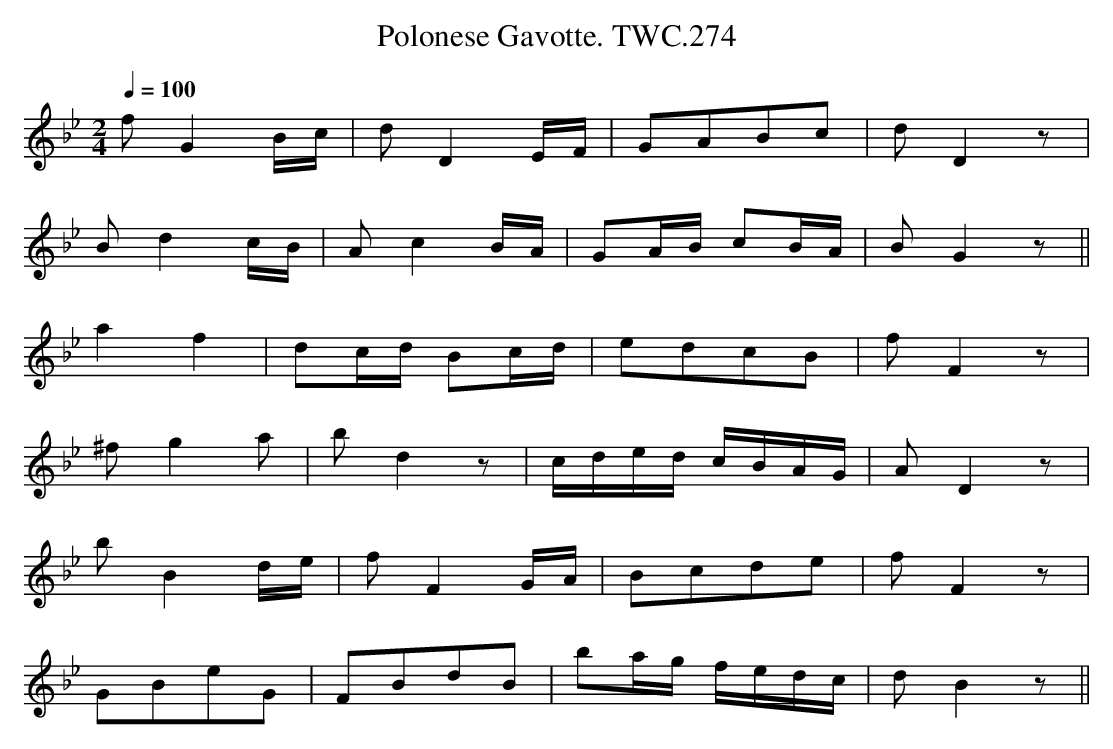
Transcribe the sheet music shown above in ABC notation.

X:1
T:Polonese Gavotte. TWC.274
M:2/4
L:1/8
Q:1/4=100
K:Bb
fG2B/c/|dD2E/F/|GABc|dD2z|
Bd2c/B/|Ac2B/A/|GA/B/ cB/A/|BG2z||
a2f2|dc/d/ Bc/d/|edcB|fF2z|
^fg2a|bd2z|c/d/e/d/ c/B/A/G/|AD2z|
bB2d/e/|fF2G/A/|Bcde|fF2z|
GBeG|FBdB|ba/g/ f/e/d/c/|dB2z||
